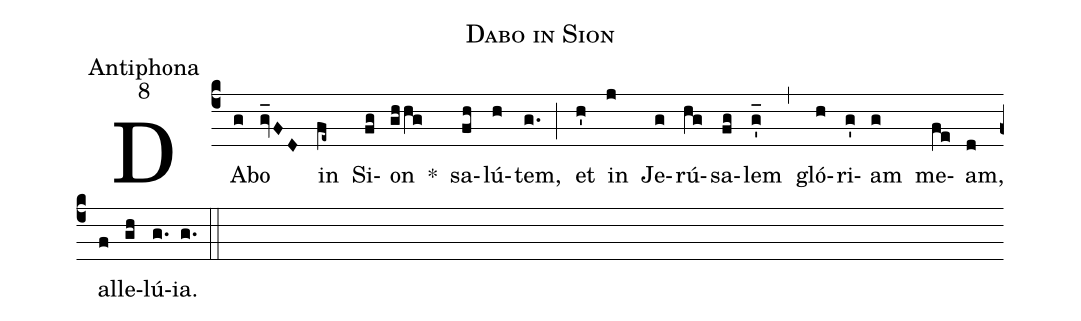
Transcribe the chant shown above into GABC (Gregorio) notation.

name:Dabo in Sion;
office-part:Antiphona;
mode:8;
%%
(c4) DA(g)bo(gv_FD) in(fe~) Si(fg)on(ghhg) *() sa(fh)lú(h)tem,(g.) (;) et(h') in(j) Je(g)rú(hg)sa(fg)lem(g'_) (,) gló(h)ri(g')am(g) me(fe)am,(d) al(f)le(gh)lú(g.)ia.(g.) (::)
